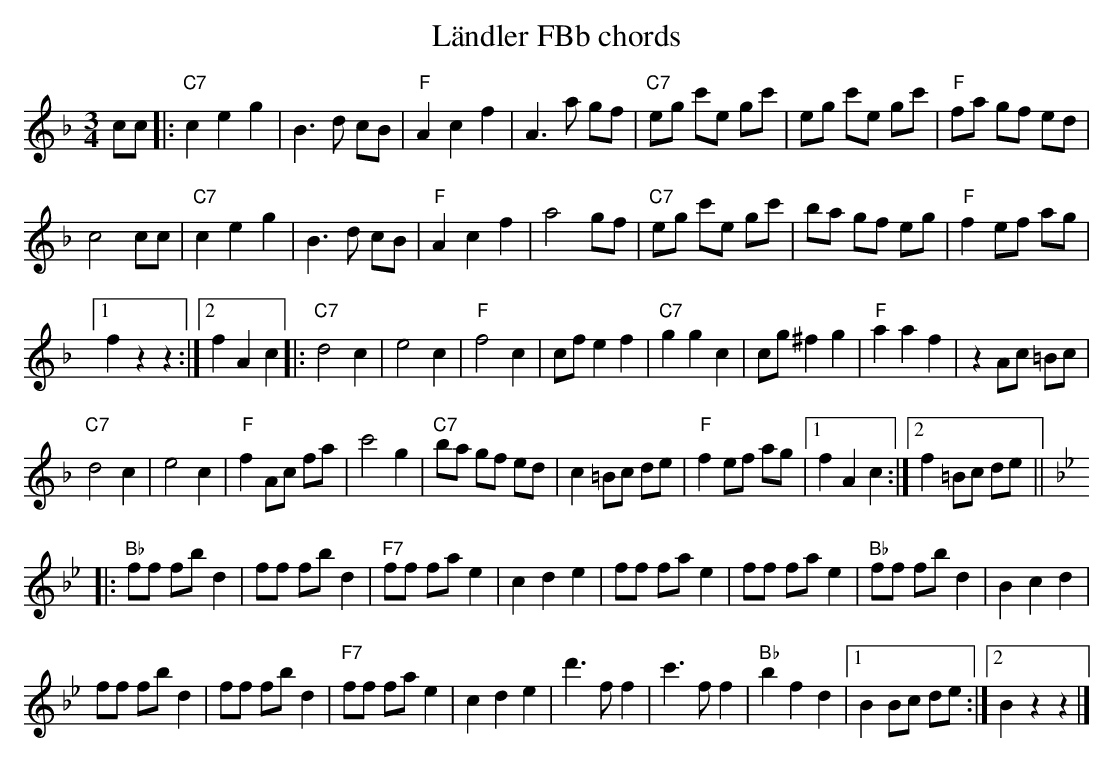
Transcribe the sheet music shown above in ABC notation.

X:1
T: Ländler FBb chords
M:3/4
L:1/8
K:F %%MIDI gchordon
cc |: "C7"c2e2g2 | B3d cB | "F"A2c2f2 | A3a gf | "C7"eg c'e gc' | eg c'e gc' | "F"fa gf ed |
c4 cc | "C7"c2e2g2 | B3d cB | "F"A2c2f2 | a4 gf | "C7"eg c'e gc' | ba gf eg | "F"f2 ef ag |1
 f2 z2z2 :|2 f2A2c2 |: "C7"d4c2 | e4c2 | "F"f4c2 | cf e2f2 | "C7"g2g2c2 | cg ^f2 g2 | "F"a2a2f2 | z2 Ac =Bc |
"C7"d4c2 | e4c2 | "F"f2 Ac fa | c'4g2 | "C7"ba gf ed | c2 =Bc de | "F"f2 ef ag |1 f2A2c2 :|2 f2 =Bc de ||
|: [K:Bb] "Bb"ff fb d2 | ff fb d2 | "F7"ff fa e2 | c2d2e2 | ff fa e2 | ff fa e2 | "Bb"ff fb d2 | B2c2d2 |
ff fb d2 |ff fb d2 |"F7"ff fa e2 | c2d2e2 | d'3f f2 | c'3f f2 | "Bb"b2f2d2 |1 B2Bc de :|2 B2 z2z2 |]
